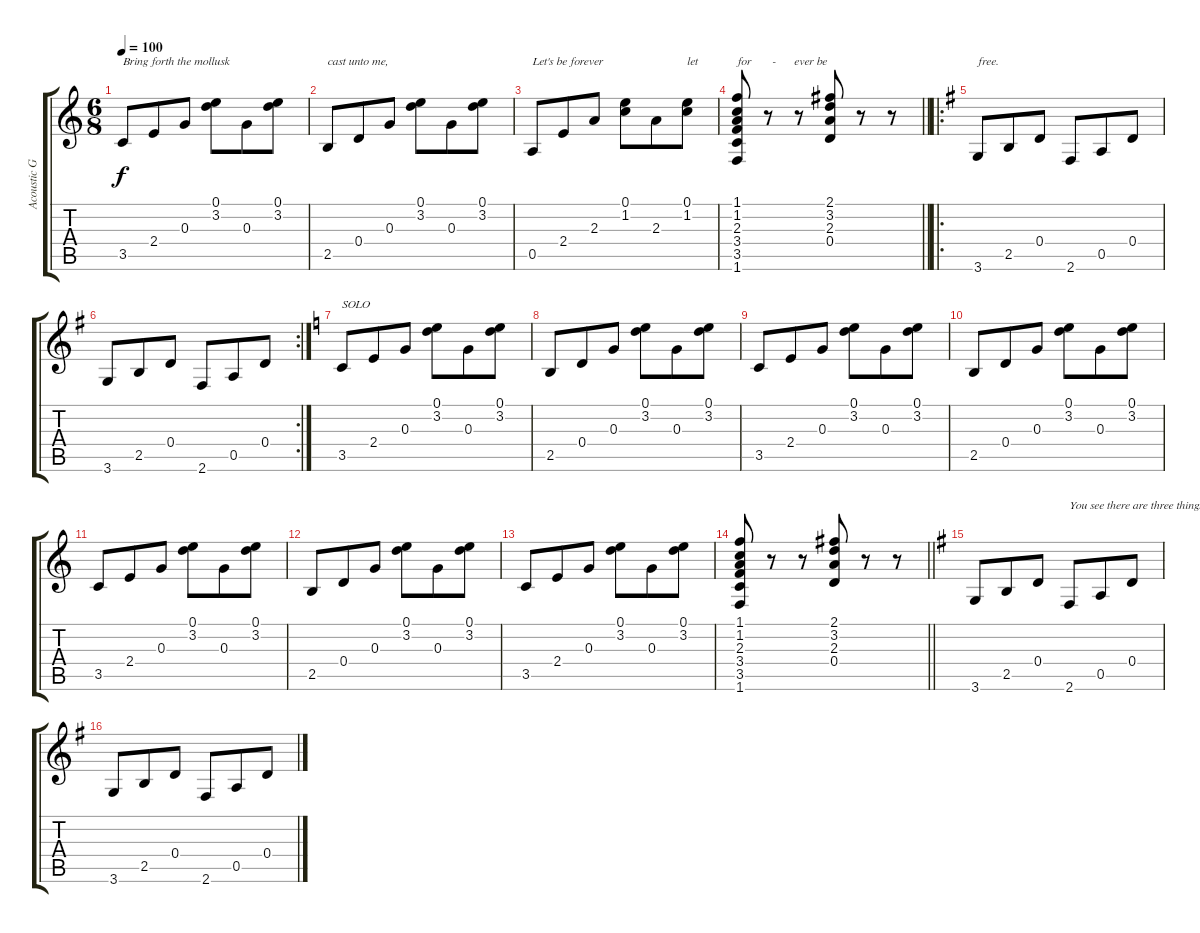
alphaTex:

\track ("Acoustic Guitar" "Acoustic G") {instrument acousticguitarsteel}
\staff {score tabs}
\tuning (E4 B3 G3 D3 A2 E2) {hide}
\ts (6 8)
\tempo 100
\clef g2
\ks c
3.5.8{txt "Bring forth the mollusk" dy f} 2.4.8 0.3.8 (0.1 3.2).8 0.3.8 (0.1 3.2).8 |
2.5.8{txt "cast unto me,"} 0.4.8 0.3.8 (0.1 3.2).8 0.3.8 (0.1 3.2).8 |
0.5.8{txt "Let's be forever"} 2.4.8 2.3.8 (0.1 1.2).8 2.3.8 (0.1 1.2).8{txt "let"} |
\barLineRight lightlight
(1.1 1.2 2.3 3.4 3.5 1.6).8{txt "for       -      ever be"} r.8 r.8 (2.1 3.2 2.3 0.4).8 r.8 r.8 |
\ro
\ks g
3.6.8{txt "free."} 2.5.8 0.4.8 2.6.8 0.5.8 0.4.8 |
\rc 2
3.6.8 2.5.8 0.4.8 2.6.8 0.5.8 0.4.8 |
\ks c
3.5.8{txt "SOLO"} 2.4.8 0.3.8 (0.1 3.2).8 0.3.8 (0.1 3.2).8 |
2.5.8 0.4.8 0.3.8 (0.1 3.2).8 0.3.8 (0.1 3.2).8 |
3.5.8 2.4.8 0.3.8 (0.1 3.2).8 0.3.8 (0.1 3.2).8 |
2.5.8 0.4.8 0.3.8 (0.1 3.2).8 0.3.8 (0.1 3.2).8 |
3.5.8 2.4.8 0.3.8 (0.1 3.2).8 0.3.8 (0.1 3.2).8 |
2.5.8 0.4.8 0.3.8 (0.1 3.2).8 0.3.8 (0.1 3.2).8 |
3.5.8 2.4.8 0.3.8 (0.1 3.2).8 0.3.8 (0.1 3.2).8 |
\barLineRight lightlight
(1.1 1.2 2.3 3.4 3.5 1.6).8 r.8 r.8 (2.1 3.2 2.3 0.4).8 r.8 r.8 |
\ks g
3.6.8 2.5.8 0.4.8 2.6.8{txt "You see there are three things"} 0.5.8 0.4.8 |
3.6.8 2.5.8 0.4.8 2.6.8 0.5.8 0.4.8
